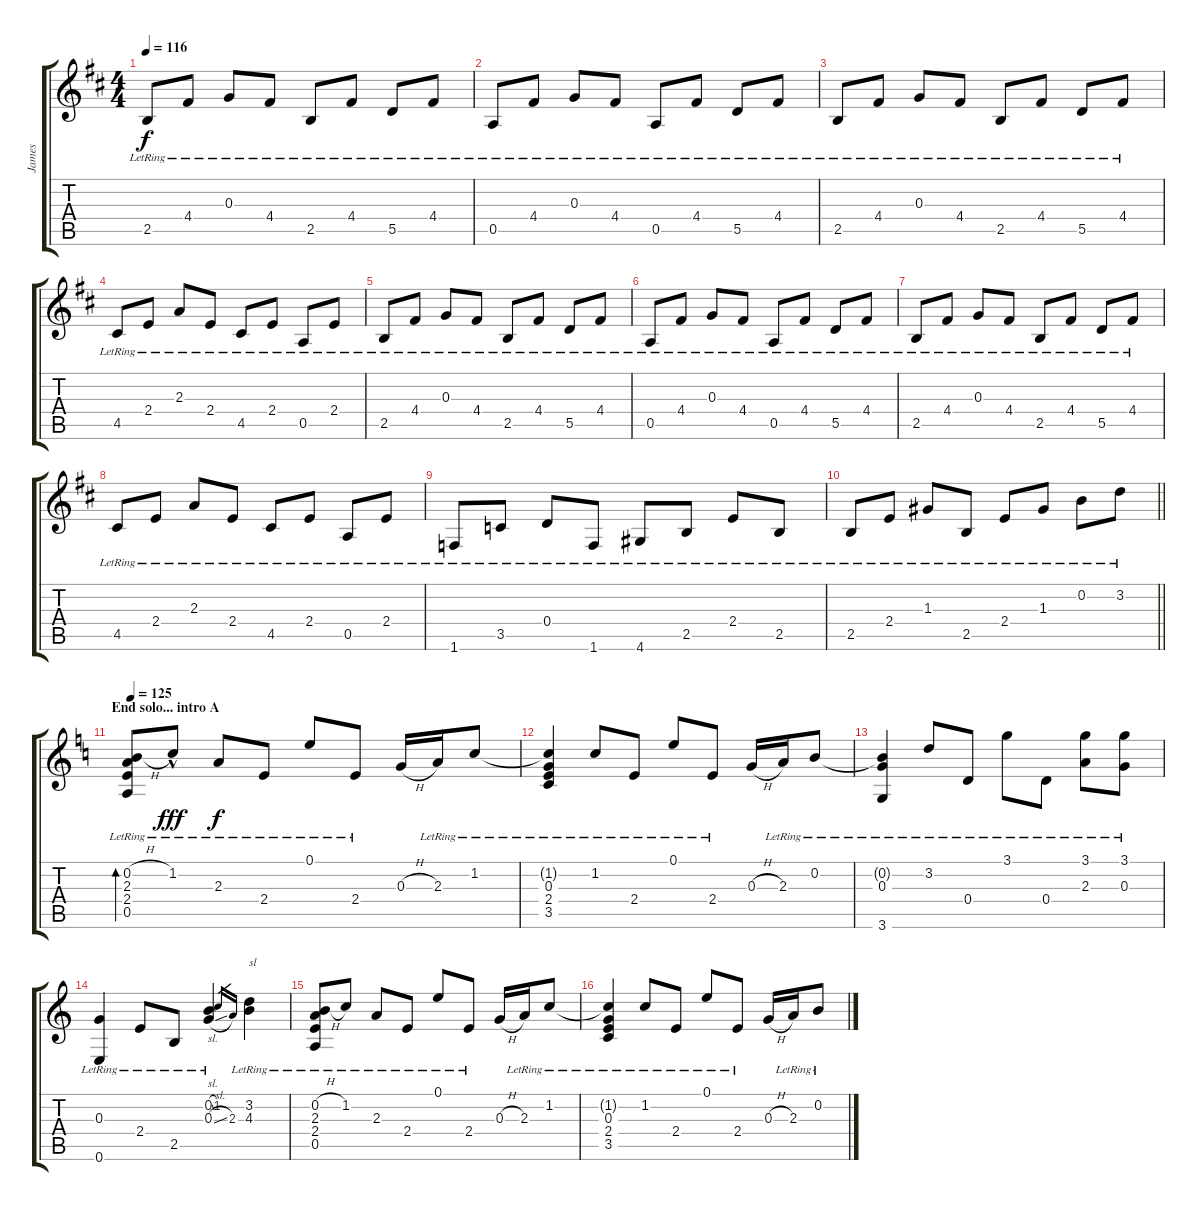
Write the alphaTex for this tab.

\track ("James" "James") {instrument distortionguitar}
\staff {score tabs}
\tuning (E4 B3 G3 D3 A2 E2) {hide}
\ts (4 4)
\tempo 116
\clef g2
\ks bminor
2.5{lr}.8{dy f} 4.4{lr}.8 0.3{lr}.8 4.4{lr}.8 2.5{lr}.8 4.4{lr}.8 5.5{lr}.8 4.4{lr}.8 |
0.5{lr}.8 4.4{lr}.8 0.3{lr}.8 4.4{lr}.8 0.5{lr}.8 4.4{lr}.8 5.5{lr}.8 4.4{lr}.8 |
2.5{lr}.8 4.4{lr}.8 0.3{lr}.8 4.4{lr}.8 2.5{lr}.8 4.4{lr}.8 5.5{lr}.8 4.4{lr}.8 |
4.5{lr}.8 2.4{lr}.8 2.3{lr}.8 2.4{lr}.8 4.5{lr}.8 2.4{lr}.8 0.5{lr}.8 2.4{lr}.8 |
2.5{lr}.8 4.4{lr}.8 0.3{lr}.8 4.4{lr}.8 2.5{lr}.8 4.4{lr}.8 5.5{lr}.8 4.4{lr}.8 |
0.5{lr}.8 4.4{lr}.8 0.3{lr}.8 4.4{lr}.8 0.5{lr}.8 4.4{lr}.8 5.5{lr}.8 4.4{lr}.8 |
2.5{lr}.8 4.4{lr}.8 0.3{lr}.8 4.4{lr}.8 2.5{lr}.8 4.4{lr}.8 5.5{lr}.8 4.4{lr}.8 |
4.5{lr}.8 2.4{lr}.8 2.3{lr}.8 2.4{lr}.8 4.5{lr}.8 2.4{lr}.8 0.5{lr}.8 2.4{lr}.8 |
1.6{lr}.8 3.5{lr}.8 0.4{lr}.8 1.6{lr}.8 4.6{lr}.8 2.5{lr}.8 2.4{lr}.8 2.5{lr}.8 |
\barLineRight lightlight
2.5{lr}.8 2.4{lr}.8 1.3{lr}.8 2.5{lr}.8 2.4{lr}.8 1.3{lr}.8 0.2{lr}.8 3.2{lr}.8 |
\section ("" "End solo... intro A")
\tempo 125
\ks aminor
(0.2{h} 2.3{lr} 2.4{lr} 0.5{lr}).8{bd 240} 1.2{hac lr}.8{dy fff} 2.3{lr}.8{dy f} 2.4{lr}.8 0.1{lr}.8 2.4{lr}.8 0.3{h}.16 2.3{lr}.16 1.2{lr}.8 |
(1.2{t} 0.3{lr} 2.4{lr} 3.5{lr}).4 1.2{lr}.8 2.4{lr}.8 0.1{lr}.8 2.4{lr}.8 0.3{h}.16 2.3{lr}.16 0.2{lr}.8 |
(0.2{t} 0.3{lr} 3.6{lr}).4 3.2{lr}.8 0.4{lr}.8 3.1{lr}.8 0.4{lr}.8 (3.1{lr} 2.3{lr}).8 (3.1{lr} 0.3{lr}).8 |
(0.3{lr} 0.6{lr}).4 2.4{lr}.8 2.5{lr}.8 (0.2{sl lr} 0.3{sl lr}).4 1.2.16{gr} 2.3.16{gr} (3.2{lr} 4.3{lr}).4{txt "sl"} |
(0.2{h} 2.3{lr} 2.4{lr} 0.5{lr}).8 1.2{lr}.8 2.3{lr}.8 2.4{lr}.8 0.1{lr}.8 2.4{lr}.8 0.3{h}.16 2.3{lr}.16 1.2{lr}.8 |
(1.2{t} 0.3{lr} 2.4{lr} 3.5{lr}).4 1.2{lr}.8 2.4{lr}.8 0.1{lr}.8 2.4{lr}.8 0.3{h}.16 2.3{lr}.16 0.2{lr}.8
